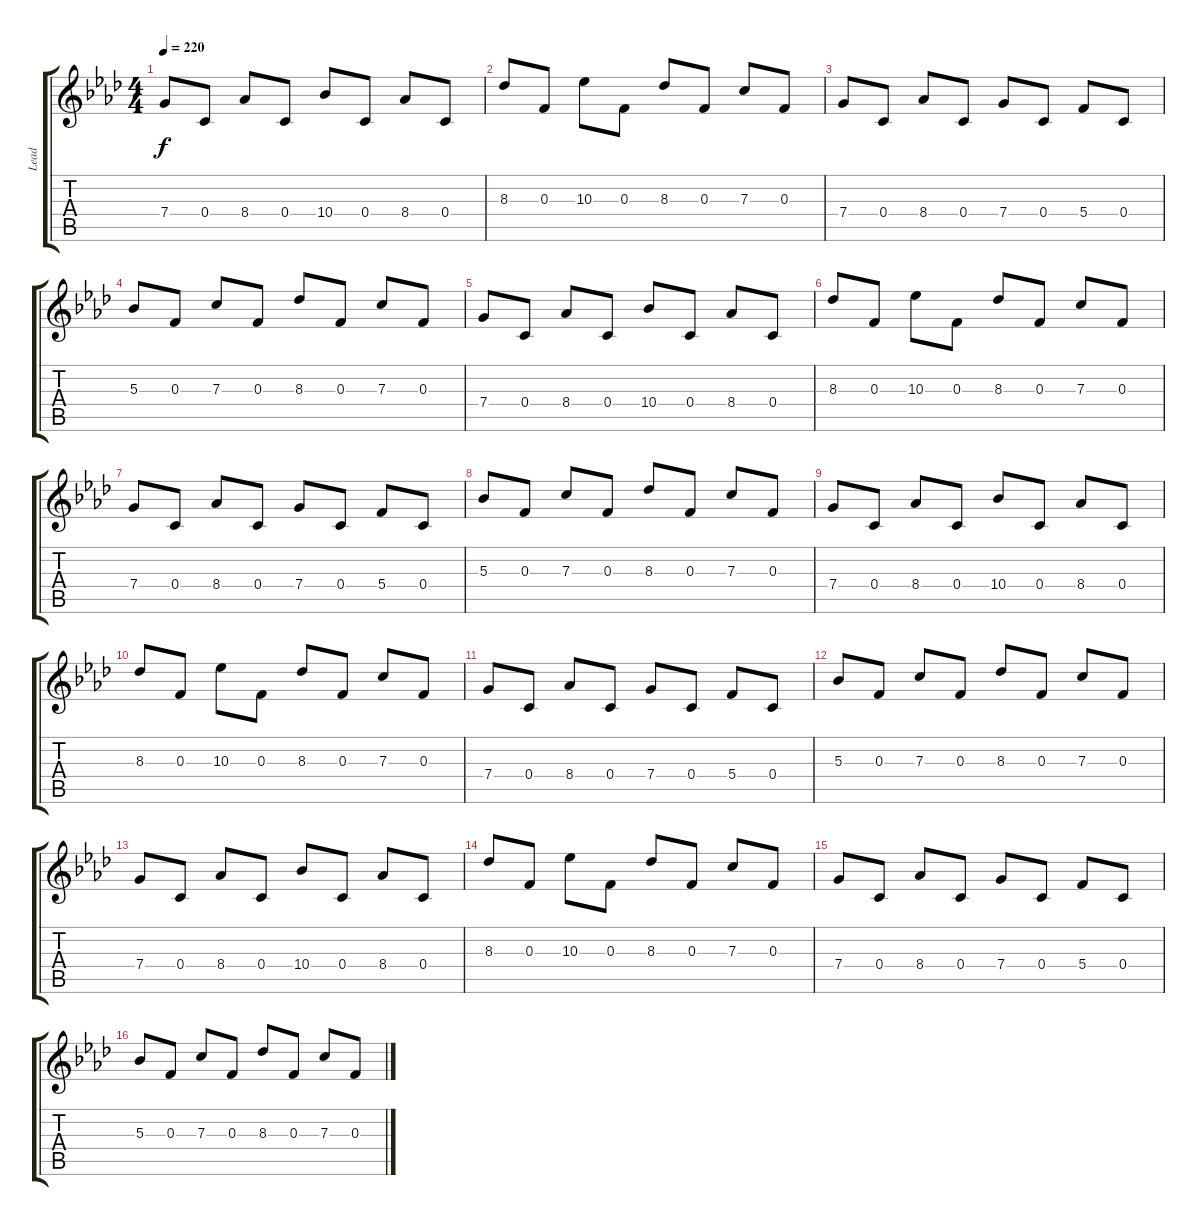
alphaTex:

\track ("Lead" "Lead") {instrument distortionguitar}
\staff {score tabs}
\tuning (D4 A3 F3 C3 G2 C2) {hide}
\ts (4 4)
\tempo 220
\clef g2
\ks fminor
7.4.8{dy f} 0.4.8 8.4.8 0.4.8 10.4.8 0.4.8 8.4.8 0.4.8 |
8.3.8 0.3.8 10.3.8 0.3.8 8.3.8 0.3.8 7.3.8 0.3.8 |
7.4.8 0.4.8 8.4.8 0.4.8 7.4.8 0.4.8 5.4.8 0.4.8 |
5.3.8 0.3.8 7.3.8 0.3.8 8.3.8 0.3.8 7.3.8 0.3.8 |
7.4.8 0.4.8 8.4.8 0.4.8 10.4.8 0.4.8 8.4.8 0.4.8 |
8.3.8 0.3.8 10.3.8 0.3.8 8.3.8 0.3.8 7.3.8 0.3.8 |
7.4.8 0.4.8 8.4.8 0.4.8 7.4.8 0.4.8 5.4.8 0.4.8 |
5.3.8 0.3.8 7.3.8 0.3.8 8.3.8 0.3.8 7.3.8 0.3.8 |
7.4.8 0.4.8 8.4.8 0.4.8 10.4.8 0.4.8 8.4.8 0.4.8 |
8.3.8 0.3.8 10.3.8 0.3.8 8.3.8 0.3.8 7.3.8 0.3.8 |
7.4.8 0.4.8 8.4.8 0.4.8 7.4.8 0.4.8 5.4.8 0.4.8 |
5.3.8 0.3.8 7.3.8 0.3.8 8.3.8 0.3.8 7.3.8 0.3.8 |
7.4.8 0.4.8 8.4.8 0.4.8 10.4.8 0.4.8 8.4.8 0.4.8 |
8.3.8 0.3.8 10.3.8 0.3.8 8.3.8 0.3.8 7.3.8 0.3.8 |
7.4.8 0.4.8 8.4.8 0.4.8 7.4.8 0.4.8 5.4.8 0.4.8 |
5.3.8 0.3.8 7.3.8 0.3.8 8.3.8 0.3.8 7.3.8 0.3.8
